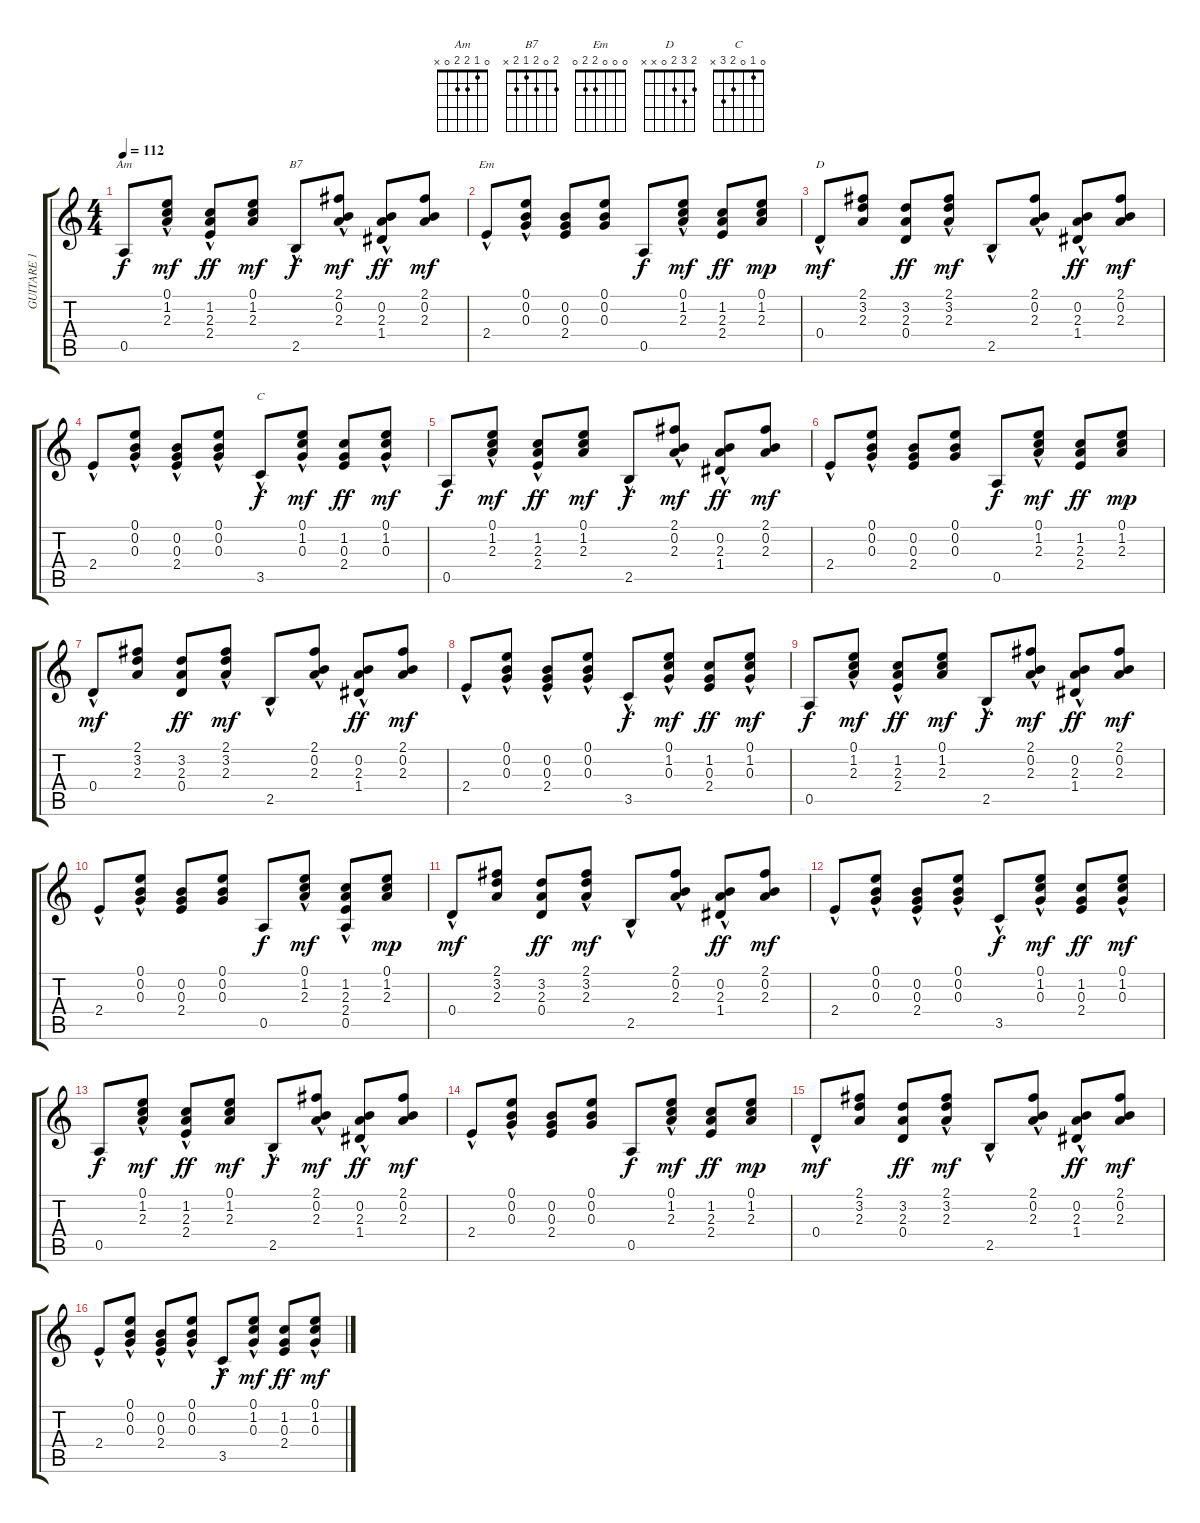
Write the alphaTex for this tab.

\track ("GUITARE 1" "GUITARE 1") {instrument acousticguitarsteel}
\staff {score tabs}
\tuning (E4 B3 G3 D3 A2 E2) {hide}
\chord ("Am" 0 1 2 2 0 x)
\chord ("B7" 2 0 2 1 2 x)
\chord ("Em" 0 0 0 2 2 0)
\chord ("D" 2 3 2 0 x x)
\chord ("C" 0 1 0 2 3 x)
\ts (4 4)
\tempo 112
\clef g2
\ks c
0.5.8{ch "Am" dy f} (0.1{hac} 1.2 2.3).8{dy mf} (1.2 2.3 2.4{hac}).8{dy ff} (0.1 1.2 2.3).8{dy mf} 2.5{hac}.8{ch "B7" dy f} (2.1 0.2{hac} 2.3).8{dy mf} (0.2 2.3{hac} 1.4).8{dy ff} (2.1 0.2 2.3).8{dy mf} |
2.4{hac}.8{ch "Em"} (0.1{hac} 0.2 0.3).8 (0.2 0.3 2.4).8 (0.1 0.2 0.3).8 0.5.8{dy f} (0.1{hac} 1.2 2.3).8{dy mf} (1.2 2.3 2.4).8{dy ff} (0.1 1.2 2.3).8{dy mp} |
0.4{hac}.8{ch "D" dy mf} (2.1 3.2 2.3).8 (3.2 2.3 0.4).8{dy ff} (2.1 3.2 2.3{hac}).8{dy mf} 2.5{hac}.8 (2.1 0.2{hac} 2.3).8 (0.2 2.3{hac} 1.4).8{dy ff} (2.1 0.2 2.3).8{dy mf} |
2.4{hac}.8 (0.1{hac} 0.2 0.3).8 (0.2 0.3{hac} 2.4).8 (0.1{hac} 0.2{hac} 0.3).8 3.5{hac}.8{ch "C" dy f} (0.1{hac} 1.2 0.3).8{dy mf} (1.2 0.3 2.4).8{dy ff} (0.1 1.2{hac} 0.3).8{dy mf} |
0.5.8{dy f} (0.1{hac} 1.2 2.3).8{dy mf} (1.2 2.3 2.4{hac}).8{dy ff} (0.1 1.2 2.3).8{dy mf} 2.5{hac}.8{dy f} (2.1 0.2{hac} 2.3).8{dy mf} (0.2 2.3{hac} 1.4).8{dy ff} (2.1 0.2 2.3).8{dy mf} |
2.4{hac}.8 (0.1{hac} 0.2 0.3).8 (0.2 0.3 2.4).8 (0.1 0.2 0.3).8 0.5.8{dy f} (0.1{hac} 1.2 2.3).8{dy mf} (1.2 2.3 2.4).8{dy ff} (0.1 1.2 2.3).8{dy mp} |
0.4{hac}.8{dy mf} (2.1 3.2 2.3).8 (3.2 2.3 0.4).8{dy ff} (2.1 3.2 2.3{hac}).8{dy mf} 2.5{hac}.8 (2.1 0.2{hac} 2.3).8 (0.2 2.3{hac} 1.4).8{dy ff} (2.1 0.2 2.3).8{dy mf} |
2.4{hac}.8 (0.1{hac} 0.2 0.3).8 (0.2 0.3{hac} 2.4).8 (0.1{hac} 0.2{hac} 0.3).8 3.5{hac}.8{dy f} (0.1{hac} 1.2 0.3).8{dy mf} (1.2 0.3 2.4).8{dy ff} (0.1 1.2{hac} 0.3).8{dy mf} |
0.5.8{dy f} (0.1{hac} 1.2 2.3).8{dy mf} (1.2 2.3 2.4{hac}).8{dy ff} (0.1 1.2 2.3).8{dy mf} 2.5{hac}.8{dy f} (2.1 0.2{hac} 2.3).8{dy mf} (0.2 2.3{hac} 1.4).8{dy ff} (2.1 0.2 2.3).8{dy mf} |
2.4{hac}.8 (0.1{hac} 0.2 0.3).8 (0.2 0.3 2.4).8 (0.1 0.2 0.3).8 0.5.8{dy f} (0.1{hac} 1.2 2.3).8{dy mf} (1.2 2.3 2.4 0.5{hac}).8 (0.1 1.2 2.3).8{dy mp} |
0.4{hac}.8{dy mf} (2.1 3.2 2.3).8 (3.2 2.3 0.4).8{dy ff} (2.1 3.2 2.3{hac}).8{dy mf} 2.5{hac}.8 (2.1 0.2{hac} 2.3).8 (0.2 2.3{hac} 1.4).8{dy ff} (2.1 0.2 2.3).8{dy mf} |
2.4{hac}.8 (0.1{hac} 0.2 0.3).8 (0.2 0.3{hac} 2.4).8 (0.1{hac} 0.2{hac} 0.3).8 3.5{hac}.8{dy f} (0.1{hac} 1.2 0.3).8{dy mf} (1.2 0.3 2.4).8{dy ff} (0.1 1.2{hac} 0.3).8{dy mf} |
0.5.8{dy f} (0.1{hac} 1.2 2.3).8{dy mf} (1.2 2.3 2.4{hac}).8{dy ff} (0.1 1.2 2.3).8{dy mf} 2.5{hac}.8{dy f} (2.1 0.2{hac} 2.3).8{dy mf} (0.2 2.3{hac} 1.4).8{dy ff} (2.1 0.2 2.3).8{dy mf} |
2.4{hac}.8 (0.1{hac} 0.2 0.3).8 (0.2 0.3 2.4).8 (0.1 0.2 0.3).8 0.5.8{dy f} (0.1{hac} 1.2 2.3).8{dy mf} (1.2 2.3 2.4).8{dy ff} (0.1 1.2 2.3).8{dy mp} |
0.4{hac}.8{dy mf} (2.1 3.2 2.3).8 (3.2 2.3 0.4).8{dy ff} (2.1 3.2 2.3{hac}).8{dy mf} 2.5{hac}.8 (2.1 0.2{hac} 2.3).8 (0.2 2.3{hac} 1.4).8{dy ff} (2.1 0.2 2.3).8{dy mf} |
2.4{hac}.8 (0.1{hac} 0.2 0.3).8 (0.2 0.3{hac} 2.4).8 (0.1{hac} 0.2{hac} 0.3).8 3.5{hac}.8{dy f} (0.1{hac} 1.2 0.3).8{dy mf} (1.2 0.3 2.4).8{dy ff} (0.1 1.2{hac} 0.3).8{dy mf}
